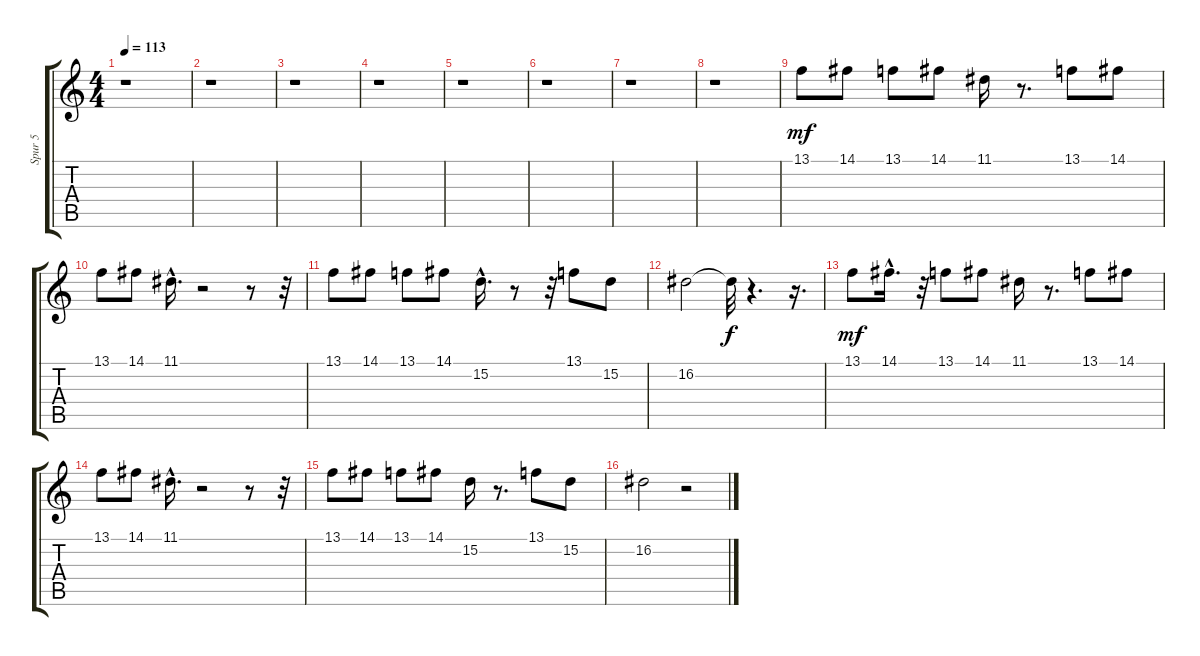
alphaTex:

\track ("Spur 5" "Spur 5") {instrument drawbarorgan}
\staff {score tabs}
\tuning (E4 B3 G3 D3 A2 E2) {hide}
\ts (4 4)
\tempo 113
\clef g2
\ks c
r.1{dy f} |
r.1 |
r.1 |
r.1 |
r.1 |
r.1 |
r.1 |
r.1 |
13.1.8{dy mf} 14.1.8 13.1.8 14.1.8 11.1.16 r.8{d} 13.1.8 14.1.8 |
13.1.8 14.1.8 11.1{hac}.16{d} r.2 r.8 r.32 |
13.1.8 14.1.8 13.1.8 14.1.8 15.2{hac}.16{d} r.8 r.32 13.1.8 15.2.8 |
16.2.2 16.2{t}.32{dy f} r.4{d} r.16{d} |
13.1.8{dy mf} 14.1{hac}.16{d} r.32 13.1.8 14.1.8 11.1.16 r.8{d} 13.1.8 14.1.8 |
13.1.8 14.1.8 11.1{hac}.16{d} r.2 r.8 r.32 |
13.1.8 14.1.8 13.1.8 14.1.8 15.2.16 r.8{d} 13.1.8 15.2.8 |
16.2.2 r.2
